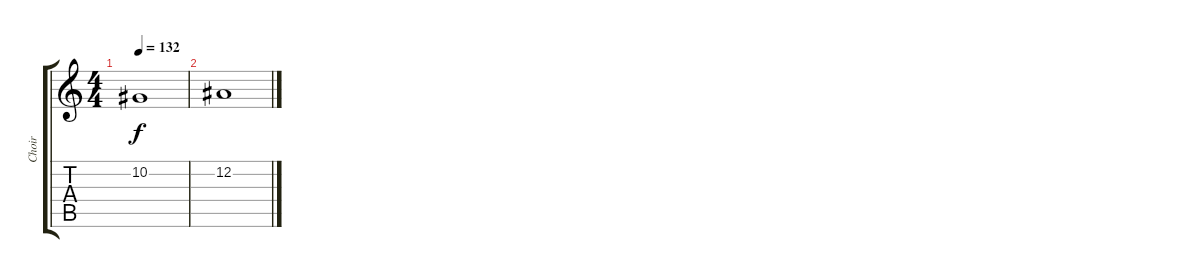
\track ("Choir" "Choir") {instrument choiraahs}
\staff {score tabs}
\tuning (Eb4 Bb3 Gb3 Db3 Ab2 Db2) {hide}
\ts (4 4)
\tempo 132
\clef g2
\ks c
10.2.1{dy f} |
12.2.1
